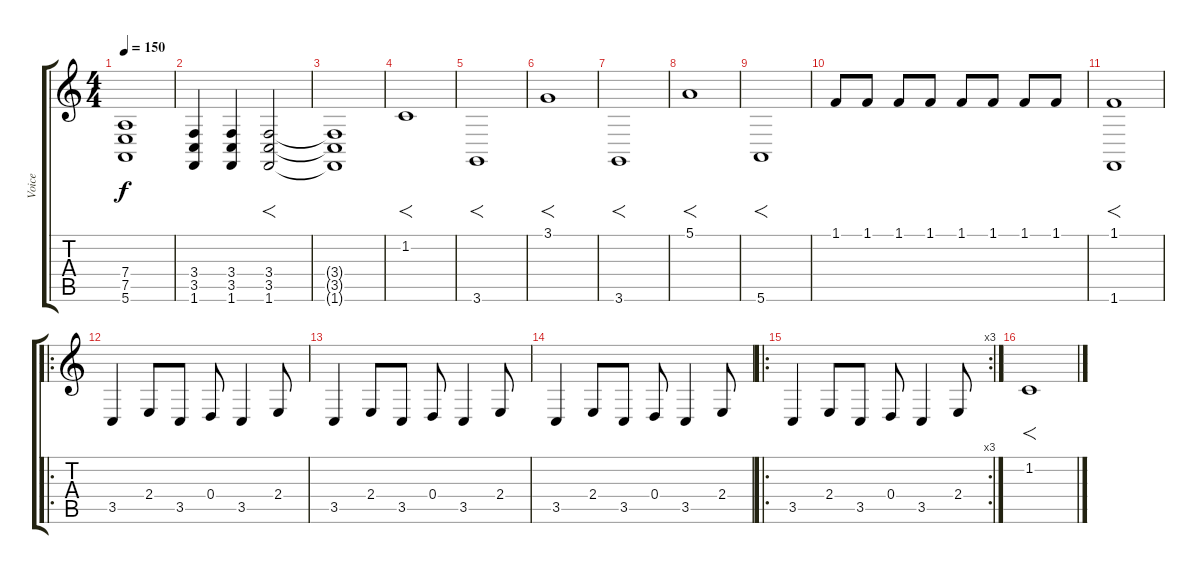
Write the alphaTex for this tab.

\track ("Voice" "Voice") {instrument stringensemble2}
\staff {score tabs}
\tuning (E4 B3 G3 D3 A2 E2) {hide}
\ts (4 4)
\tempo 150
\clef g2
\ks c
(7.4{t} 7.5{t} 5.6{t}).1{dy f} |
(3.4 3.5 1.6).4 (3.4 3.5 1.6).4 (3.4 3.5 1.6).2{f} |
(3.4{t} 3.5{t} 1.6{t}).1 |
1.2.1{f} |
3.6.1{f} |
3.1.1{f} |
3.6.1{f} |
5.1.1{f} |
5.6.1{f} |
1.1.8 1.1.8 1.1.8 1.1.8 1.1.8 1.1.8 1.1.8 1.1.8 |
(1.1 1.6).1{f} |
\ro
3.5.4 2.4.8 3.5.8 0.4.8 3.5.4 2.4.8 |
3.5.4 2.4.8 3.5.8 0.4.8 3.5.4 2.4.8 |
3.5.4 2.4.8 3.5.8 0.4.8 3.5.4 2.4.8 |
\ro
\rc 3
3.5.4 2.4.8 3.5.8 0.4.8 3.5.4 2.4.8 |
1.2.1{f volume 5}
